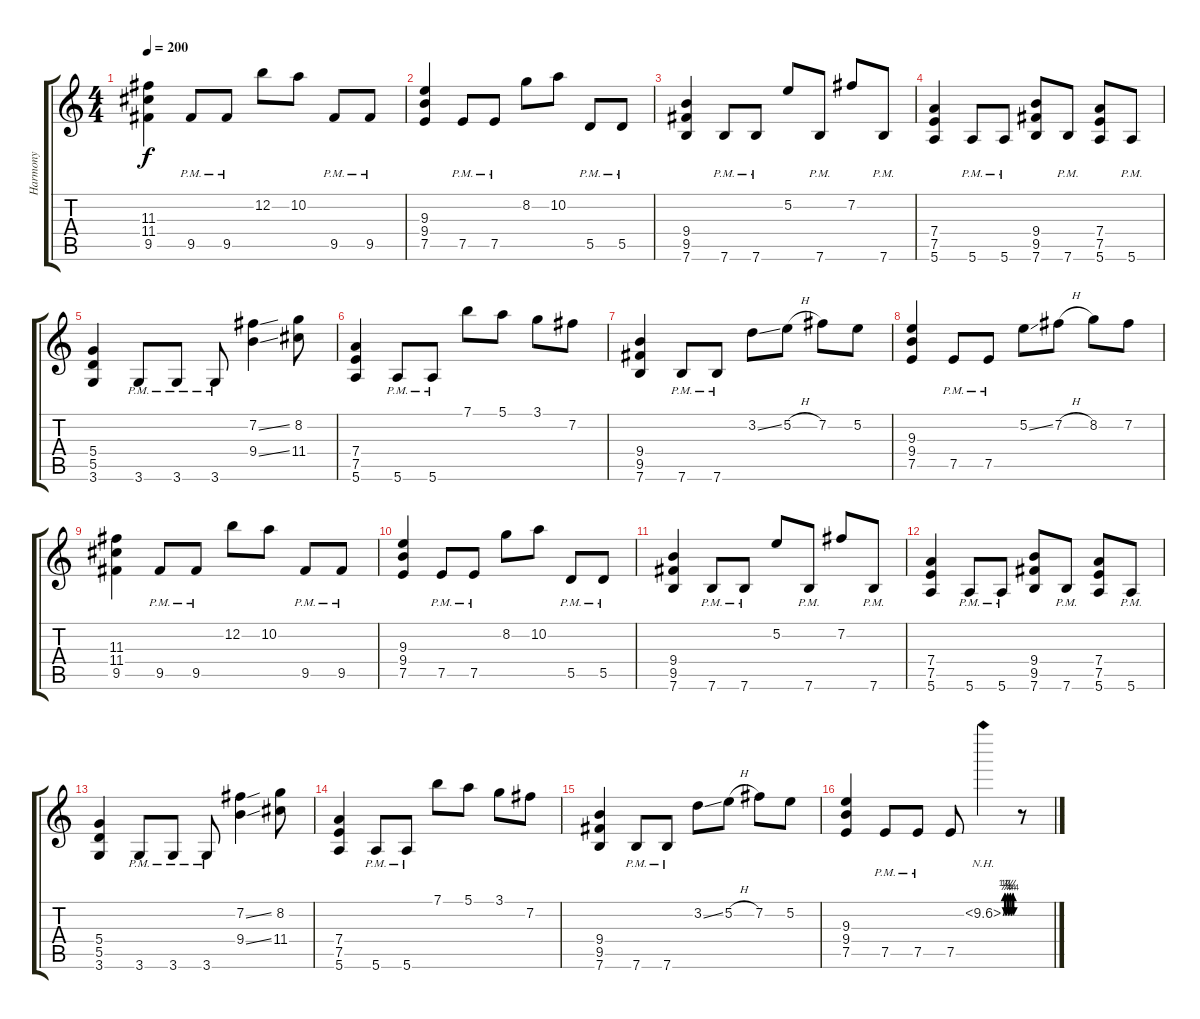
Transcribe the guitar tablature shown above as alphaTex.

\track ("Harmony" "Harmony") {instrument distortionguitar}
\staff {score tabs}
\tuning (E4 B3 G3 D3 A2 E2) {hide}
\ts (4 4)
\tempo 200
\clef g2
\ks c
(11.3 11.4 9.5).4{dy f} 9.5{pm}.8 9.5{pm}.8 12.2.8 10.2.8 9.5{pm}.8 9.5{pm}.8 |
(9.3 9.4 7.5).4 7.5{pm}.8 7.5{pm}.8 8.2.8 10.2.8 5.5{pm}.8 5.5{pm}.8 |
(9.4 9.5 7.6).4 7.6{pm}.8 7.6{pm}.8 5.2.8 7.6{pm}.8 7.2.8 7.6{pm}.8 |
(7.4 7.5 5.6).4 5.6{pm}.8 5.6{pm}.8 (9.4 9.5 7.6).8 7.6{pm}.8 (7.4 7.5 5.6).8 5.6{pm}.8 |
(5.4 5.5 3.6).4 3.6{pm}.8 3.6{pm}.8 3.6{pm}.8 (7.2{ss} 9.4{ss}).4 (8.2 11.4).8 |
(7.4 7.5 5.6).4 5.6{pm}.8 5.6{pm}.8 7.1.8 5.1.8 3.1.8 7.2.8 |
(9.4 9.5 7.6).4 7.6{pm}.8 7.6{pm}.8 3.2{ss}.8 5.2{h}.8 7.2.8 5.2.8 |
(9.3 9.4 7.5).4 7.5{pm}.8 7.5{pm}.8 5.2{ss}.8 7.2{h}.8 8.2.8 7.2.8 |
(11.3 11.4 9.5).4 9.5{pm}.8 9.5{pm}.8 12.2.8 10.2.8 9.5{pm}.8 9.5{pm}.8 |
(9.3 9.4 7.5).4 7.5{pm}.8 7.5{pm}.8 8.2.8 10.2.8 5.5{pm}.8 5.5{pm}.8 |
(9.4 9.5 7.6).4 7.6{pm}.8 7.6{pm}.8 5.2.8 7.6{pm}.8 7.2.8 7.6{pm}.8 |
(7.4 7.5 5.6).4 5.6{pm}.8 5.6{pm}.8 (9.4 9.5 7.6).8 7.6{pm}.8 (7.4 7.5 5.6).8 5.6{pm}.8 |
(5.4 5.5 3.6).4 3.6{pm}.8 3.6{pm}.8 3.6{pm}.8 (7.2{ss} 9.4{ss}).4 (8.2 11.4).8 |
(7.4 7.5 5.6).4 5.6{pm}.8 5.6{pm}.8 7.1.8 5.1.8 3.1.8 7.2.8 |
(9.4 9.5 7.6).4 7.6{pm}.8 7.6{pm}.8 3.2{ss}.8 5.2{h}.8 7.2.8 5.2.8 |
(9.3 9.4 7.5).4 7.5{pm}.8 7.5{pm}.8 7.5.8 10.2{be (custom 0 0 10 1 15 0 25 1 30 0 40 1 45 0 55 1 60 0) nh}.4 r.8
